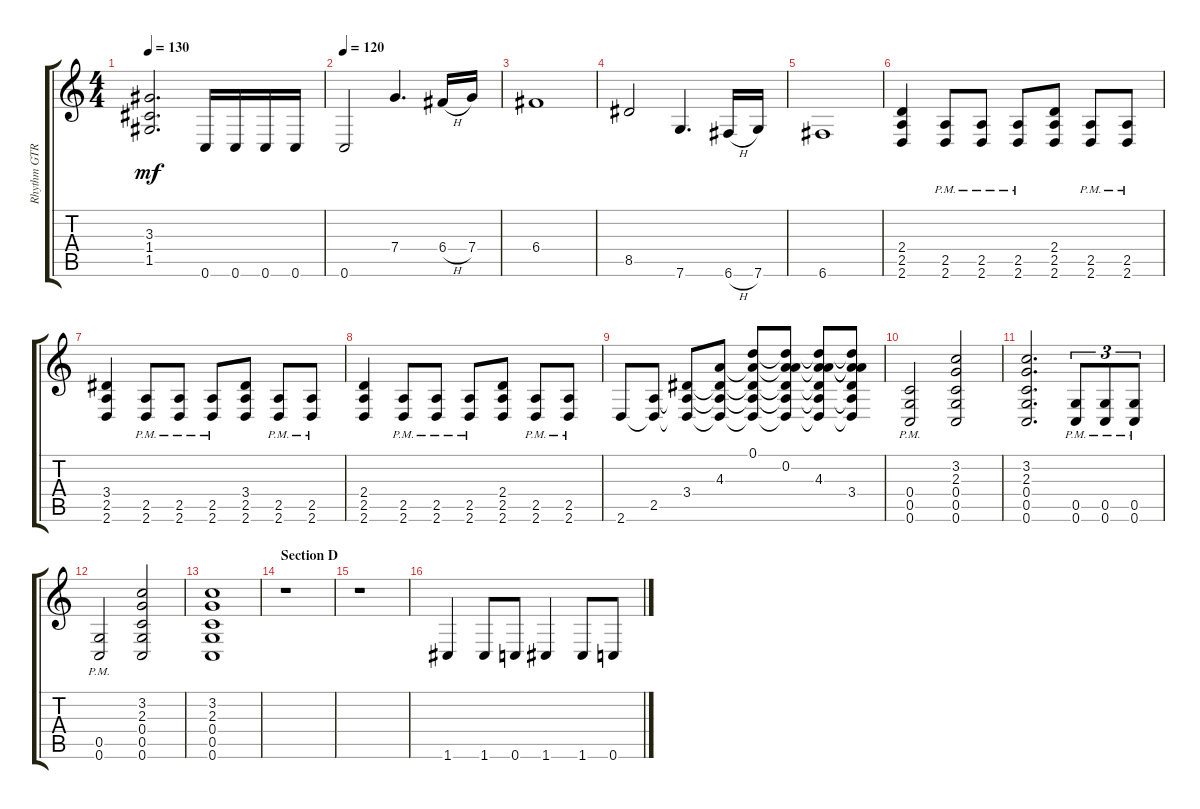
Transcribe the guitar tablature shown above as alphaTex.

\track ("Rhythm GTR 1" "Rhythm GTR") {instrument distortionguitar}
\staff {score tabs}
\tuning (D4 A3 F3 C3 G2 C2) {hide}
\ts (4 4)
\tempo 130
\clef g2
\ks aminor
(3.3{t} 1.4{t} 1.5{t}).2{d dy mf} 0.6.16 0.6.16 0.6.16 0.6.16 |
\tempo 120
0.6.2 7.4.4{d} 6.4{h}.16 7.4.16 |
6.4.1 |
8.5.2 7.6.4{d} 6.6{h}.16 7.6.16 |
6.6.1 |
(2.4 2.5 2.6).4 (2.5{pm} 2.6{pm}).8 (2.5{pm} 2.6{pm}).8 (2.5{pm} 2.6{pm}).8 (2.4 2.5 2.6).8 (2.5{pm} 2.6{pm}).8 (2.5{pm} 2.6{pm}).8 |
(3.4 2.5 2.6).4 (2.5{pm} 2.6{pm}).8 (2.5{pm} 2.6{pm}).8 (2.5{pm} 2.6{pm}).8 (3.4 2.5 2.6).8 (2.5{pm} 2.6{pm}).8 (2.5{pm} 2.6{pm}).8 |
(2.4 2.5 2.6).4 (2.5{pm} 2.6{pm}).8 (2.5{pm} 2.6{pm}).8 (2.5{pm} 2.6{pm}).8 (2.4 2.5 2.6).8 (2.5{pm} 2.6{pm}).8 (2.5{pm} 2.6{pm}).8 |
2.6.8 (2.5 2.6{t}).8 (3.4 2.5{t} 2.6{t}).8 (4.3 3.4{t} 2.5{t} 2.6{t}).8 (0.1 4.3{t} 3.4{t} 2.5{t} 2.6{t}).8 (0.1{t} 0.2 4.3{t} 3.4{t} 2.5{t} 2.6{t}).8 (0.1{t} 0.2{t} 4.3 3.4{t} 2.5{t} 2.6{t}).8 (0.1{t} 0.2{t} 4.3{t} 3.4 2.5{t} 2.6{t}).8 |
(0.4{pm} 0.5{pm} 0.6{pm}).2 (3.2 2.3 0.4 0.5 0.6).2 |
(3.2 2.3 0.4 0.5 0.6).2{d} (0.5{pm} 0.6{pm}).8{tu (3 2)} (0.5{pm} 0.6{pm}).8{tu (3 2)} (0.5{pm} 0.6{pm}).8{tu (3 2)} |
(0.5{pm} 0.6{pm}).2 (3.2 2.3 0.4 0.5 0.6).2 |
(3.2 2.3 0.4 0.5 0.6).1 |
\section ("" "Section D")
r.1 |
r.1 |
1.6.4 1.6.8 0.6.8 1.6.4 1.6.8 0.6.8
